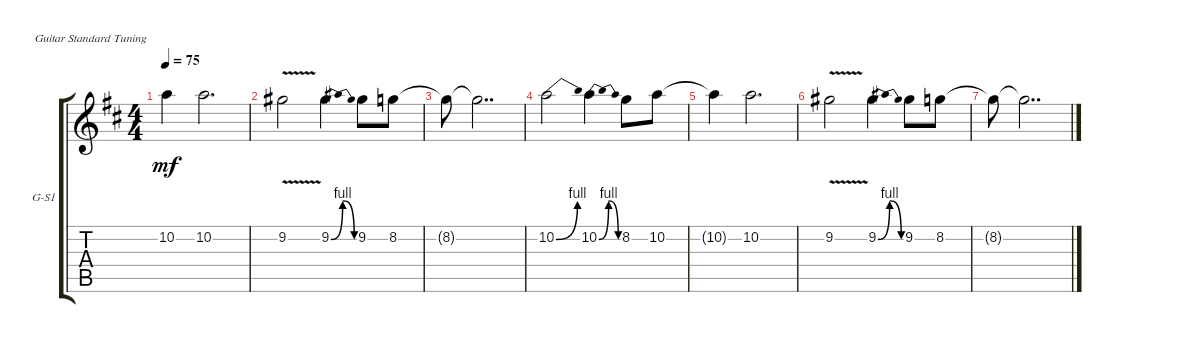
\defaultSystemsLayout 4
\bracketExtendMode groupsimilarinstruments
\firstSystemTrackNameOrientation horizontal
\otherSystemsTrackNameOrientation horizontal
\track ("Guitarra Solo 1" "G-S1") {multiBarRest instrument overdrivenguitar}
\staff {score tabs}
\tuning (E4 B3 G3 D3 A2 E2)
\ts (4 4)
\tempo 75
\clef g2
\ks d
10.2{t}.4{dy mf} 10.2.2{d} |
9.2{v}.2 9.2{be (bendrelease 0 0 10.2 4 20.4 4 30 0)}.4 9.2.8 8.2.8 |
8.2{t}.8 8.2{t}.2{dd} |
10.2{be (bend 0 0 15 4)}.2 10.2{be (bendrelease 0 0 10.2 4 20.4 4 30 0)}.4 8.2.8 10.2.8 |
10.2{t}.4 10.2.2{d} |
9.2{v}.2 9.2{be (bendrelease 0 0 10.2 4 20.4 4 30 0)}.4 9.2.8 8.2.8 |
8.2{t}.8 8.2{t}.2{dd}
